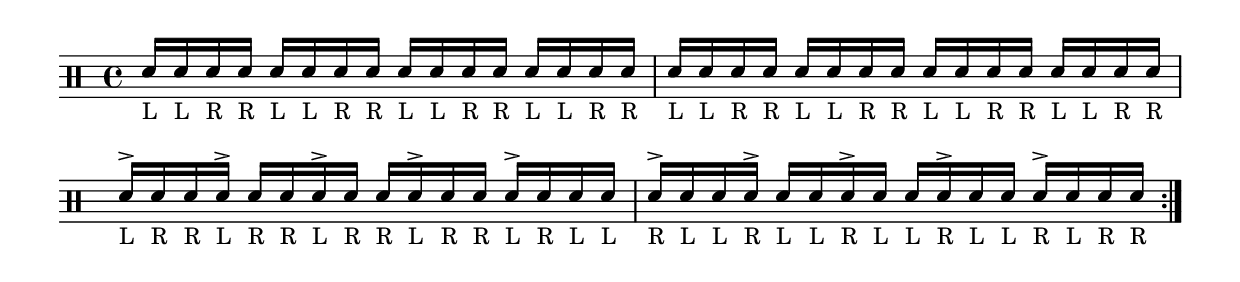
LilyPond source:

%%%%%%%%%%%%%%%%%%%%%%%%%%%%%%%%%%%%%%%%%%%%%%%%%%%%%%%%%%%%%%%%%%%%%%%%%%%%%%%%
%% Lilypond Template für DrumTab2LilypondConverter
%%%%%%%%%%%%%%%%%%%%%%%%%%%%%%%%%%%%%%%%%%%%%%%%%%%%%%%%%%%%%%%%%%%%%%%%%%%%%%%%
\version "2.11.48"
\include "deutsch.ly"
#(set-default-paper-size "a4")

%%%%%%%%%%%%%%%%%%%%%%%%%%%%%%%%%%%%%%%%%%%%%%%%%%%%%%%%%%%%%%%%%%%%%%%%%%%%%%%%
% Makros
%%%%%%%%%%%%%%%%%%%%%%%%%%%%%%%%%%%%%%%%%%%%%%%%%%%%%%%%%%%%%%%%%%%%%%%%%%%%%%%%

%-------------------------------------------------------------------------------
% myMark
%-------------------------------------------------------------------------------
myMark 		= #(define-music-function (parser location markp) (string?)
				#{
  				\once \override Score . RehearsalMark #'self-alignment-X = #left 
  				\mark \markup { \normalsize \bold $markp }
				#}
			)
			
%-------------------------------------------------------------------------------
% AdLib Schrägstrich /
%-------------------------------------------------------------------------------
adlib 		= {
  \once \override Rest #'stencil =#ly:percent-repeat-item-interface::beat-slash
  \once \override Rest #'thickness = #'0.48
  \once \override Rest #'slope = #'1.7
  \once \override Rest #'staff-position = #0
  r4
}

%-------------------------------------------------------------------------------
% Flams 
%-------------------------------------------------------------------------------
flamhh 		= { \drummode { \acciaccatura {hh8} } }
flamhho 	= { \drummode { \acciaccatura {hh8} } }
flamcymc 	= { \drummode { \acciaccatura {cymc8} } }
flamcymr 	= { \drummode { \acciaccatura {cymr8} } }
flamsn 		= { \drummode { \acciaccatura {sn8} } }
flambd 		= { \drummode { \acciaccatura {bd8} } }
flamtommh 	= { \drummode { \acciaccatura {tommh8} } }
flamtomml 	= { \drummode { \acciaccatura {tomml8} } }
flamtoml 	= { \drummode { \acciaccatura {toml8} } }
flamtomfl 	= { \drummode { \acciaccatura {tomfl8} } }

%-------------------------------------------------------------------------------
% Drags
%-------------------------------------------------------------------------------
draghho 	= { \drummode { \acciaccatura {hh16[hh]} } }
draghh 		= { \drummode { \acciaccatura {hh16[hh]} } }
dragcymr 	= { \drummode { \acciaccatura {cymr16[cymr]} } }
dragcymc 	= { \drummode { \acciaccatura {cymc16[cymc]} } }
dragsn 		= { \drummode { \acciaccatura {sn16[sn]} } }
dragbd 		= { \drummode { \acciaccatura {bd16[bd]} } }
dragtommh 	= { \drummode { \acciaccatura {tommh16[tommh]} } }
dragtomml 	= { \drummode { \acciaccatura {tomml16[tomml]} } }
dragtoml 	= { \drummode { \acciaccatura {toml16[toml]} } }
dragtomfh 	= { \drummode { \acciaccatura {tomfh16[tomfh]} } }

%-------------------------------------------------------------------------------
% Comp
%-------------------------------------------------------------------------------
comp = #(define-music-function (parser location x) ( integer?)
    #{
    \override Rest #'stencil = #ly:percent-repeat-item-interface::beat-slash
    \override Rest #'thickness = #'0.48
    \override Rest #'slope = #'1.7
         
    \repeat unfold $x { r4 }
         
    \revert Rest #'stencil
    #})


\paper{
	% 1. Zeile nicht eingerückt
	indent = #0
	
	head-separation = #0.1 % deaflault 4.0
	page-top-space = #0.1 % default 6.83
	
	%#(set-global-staff-size 10)
	%between-system-padding = #0.1
	%between-system-space = #0.1
	%ragged-last-bottom = ##f
	%ragged-bottom = ##f
	%ragged-right = ##t
	%annotate-spacing = ##t

	% Seitennummer drucken
	print-page-number = false
	
	% Header
	oddHeaderMarkup = \markup \fill-line {" "}
	evenHeaderMarkup = \markup \fill-line {" "}

	% Footer
	oddFooterMarkup = \markup { \fill-line { " " } } 

	evenFooterMarkup = \markup { \fill-line { " " } }
	
	#(define page-breaking ly:page-turn-breaking)
	%#(define page-breaking ly:minimal-breaking)
}

\layout {
	\context {
		\Score
		\remove "Bar_number_engraver"
	}
}

\score {
	\context DrumStaff\with{
		\consists "Parenthesis_engraver"
	}
	<<
	\context DrumVoice = "1" {s1*1}
	\context DrumVoice = "2" {s1*1}
	\drummode 
	{ 
		\override Staff.TimeSignature # 'style = #'()

%-------------------------------------------------------------------------------
% Beginn des generierte Teil
%-------------------------------------------------------------------------------
%\tempo 4 = 1
\numericTimeSignature
\time 4/4
\repeat volta 2 {
<<
  {
  	sn16_"L" sn16_"L" sn16_"R" sn16_"R"
 	sn16_"L" sn16_"L" sn16_"R" sn16_"R"
 	sn16_"L" sn16_"L" sn16_"R" sn16_"R"
 	sn16_"L" sn16_"L" sn16_"R" sn16_"R"
  }
  \\
  { s1 }
>>
<<
  {
  	sn16_"L" sn16_"L" sn16_"R" sn16_"R"
 	sn16_"L" sn16_"L" sn16_"R" sn16_"R"
 	sn16_"L" sn16_"L" sn16_"R" sn16_"R"
 	sn16_"L" sn16_"L" sn16_"R" sn16_"R"
  }
  \\
  { s1 }
>>
<<
  { 	
	sn16_"L"-> sn16_"R" sn16_"R" sn16_"L"->   
	sn16_"R" sn16_"R" sn16_"L"-> sn16_"R" 
	sn16_"R" sn16_"L"-> sn16_"R" sn16_"R"   
	sn16_"L"-> sn16_"R" sn16_"L" sn16_"L" 
  } 
\\
{ s1 }
>>
<<
  { 	
	sn16_"R"-> sn16_"L" sn16_"L" sn16_"R"->   
	sn16_"L" sn16_"L" sn16_"R"-> sn16_"L" 
	sn16_"L" sn16_"R"-> sn16_"L" sn16_"L"   
	sn16_"R"-> sn16_"L" sn16_"R" sn16_"R" 
  } 
\\
{ s1 }
>>
}
%-------------------------------------------------------------------------------
% Ende des generierten Teils
%-------------------------------------------------------------------------------
	}
	>>
}

%-------------------------------------------------------------------------------
% Ggf. Text
%-------------------------------------------------------------------------------

